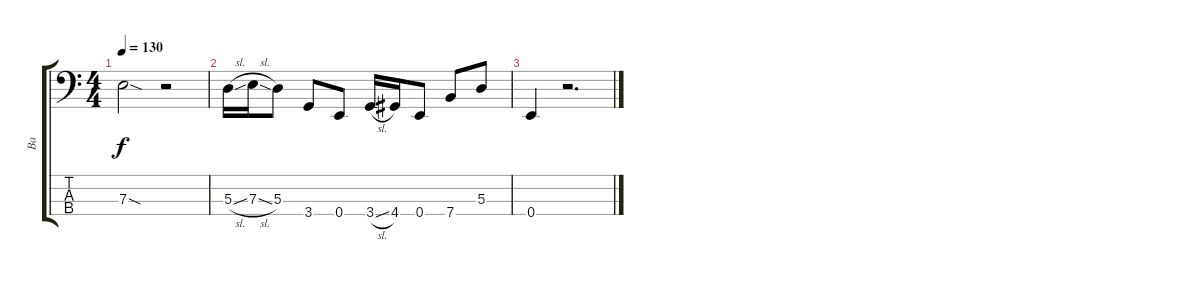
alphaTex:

\track ("Ba" "Ba") {instrument electricbassfinger}
\staff {score tabs}
\tuning (G2 D2 A1 E1) {hide}
\ts (4 4)
\tempo 130
\clef f4
\ks c
7.3{sod}.2{dy f} r.2 |
5.3{sl}.16 7.3{sl}.16 5.3.8 3.4.8 0.4.8 3.4{sl}.16 4.4.16 0.4.8 7.4.8 5.3.8 |
0.4.4 r.2{d}
